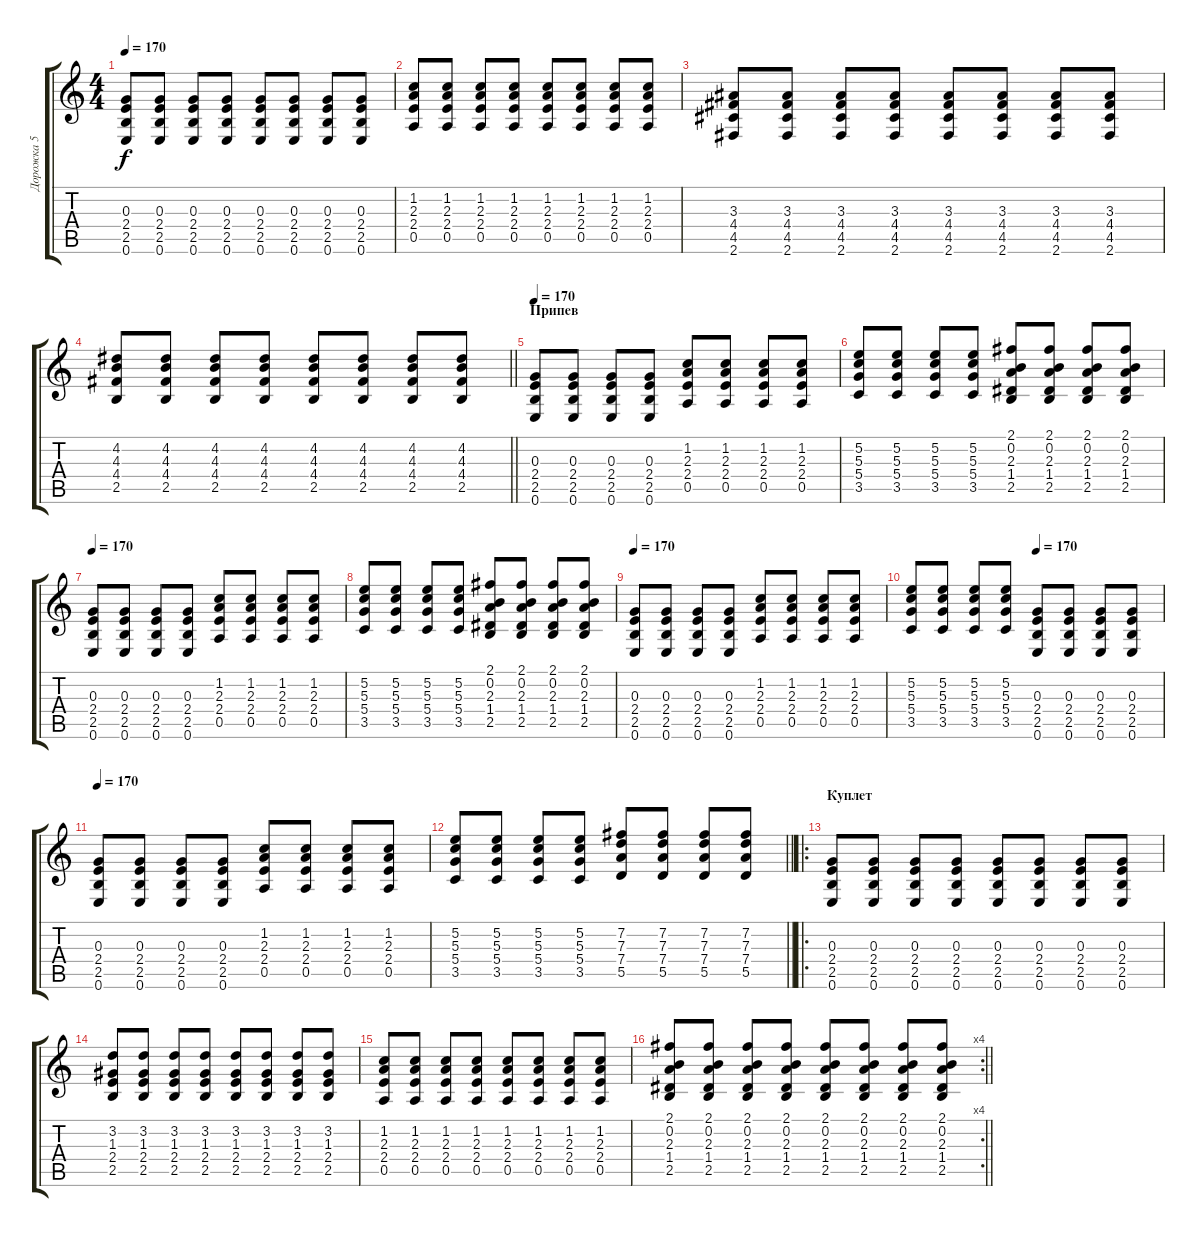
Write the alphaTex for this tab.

\track ("Дорожка 5" "Дорожка 5") {instrument distortionguitar}
\staff {score tabs}
\tuning (E4 B3 G3 D3 A2 E2) {hide}
\ts (4 4)
\tempo 170
\clef g2
\ks c
(0.3 2.4 2.5 0.6).8{dy f} (0.3 2.4 2.5 0.6).8 (0.3 2.4 2.5 0.6).8 (0.3 2.4 2.5 0.6).8 (0.3 2.4 2.5 0.6).8 (0.3 2.4 2.5 0.6).8 (0.3 2.4 2.5 0.6).8 (0.3 2.4 2.5 0.6).8 |
(1.2 2.3 2.4 0.5).8 (1.2 2.3 2.4 0.5).8 (1.2 2.3 2.4 0.5).8 (1.2 2.3 2.4 0.5).8 (1.2 2.3 2.4 0.5).8 (1.2 2.3 2.4 0.5).8 (1.2 2.3 2.4 0.5).8 (1.2 2.3 2.4 0.5).8 |
(3.3 4.4 4.5 2.6).8 (3.3 4.4 4.5 2.6).8 (3.3 4.4 4.5 2.6).8 (3.3 4.4 4.5 2.6).8 (3.3 4.4 4.5 2.6).8 (3.3 4.4 4.5 2.6).8 (3.3 4.4 4.5 2.6).8 (3.3 4.4 4.5 2.6).8 |
\barLineRight lightlight
(4.2 4.3 4.4 2.5).8 (4.2 4.3 4.4 2.5).8 (4.2 4.3 4.4 2.5).8 (4.2 4.3 4.4 2.5).8 (4.2 4.3 4.4 2.5).8 (4.2 4.3 4.4 2.5).8 (4.2 4.3 4.4 2.5).8 (4.2 4.3 4.4 2.5).8 |
\section ("" "Припев")
\tempo 170
(0.3 2.4 2.5 0.6).8 (0.3 2.4 2.5 0.6).8 (0.3 2.4 2.5 0.6).8 (0.3 2.4 2.5 0.6).8 (1.2 2.3 2.4 0.5).8 (1.2 2.3 2.4 0.5).8 (1.2 2.3 2.4 0.5).8 (1.2 2.3 2.4 0.5).8 |
(5.2 5.3 5.4 3.5).8 (5.2 5.3 5.4 3.5).8 (5.2 5.3 5.4 3.5).8 (5.2 5.3 5.4 3.5).8 (2.1 0.2 2.3 1.4 2.5).8 (2.1 0.2 2.3 1.4 2.5).8 (2.1 0.2 2.3 1.4 2.5).8 (2.1 0.2 2.3 1.4 2.5).8 |
\tempo 170
(0.3 2.4 2.5 0.6).8 (0.3 2.4 2.5 0.6).8 (0.3 2.4 2.5 0.6).8 (0.3 2.4 2.5 0.6).8 (1.2 2.3 2.4 0.5).8 (1.2 2.3 2.4 0.5).8 (1.2 2.3 2.4 0.5).8 (1.2 2.3 2.4 0.5).8 |
(5.2 5.3 5.4 3.5).8 (5.2 5.3 5.4 3.5).8 (5.2 5.3 5.4 3.5).8 (5.2 5.3 5.4 3.5).8 (2.1 0.2 2.3 1.4 2.5).8 (2.1 0.2 2.3 1.4 2.5).8 (2.1 0.2 2.3 1.4 2.5).8 (2.1 0.2 2.3 1.4 2.5).8 |
\tempo 170
(0.3 2.4 2.5 0.6).8 (0.3 2.4 2.5 0.6).8 (0.3 2.4 2.5 0.6).8 (0.3 2.4 2.5 0.6).8 (1.2 2.3 2.4 0.5).8 (1.2 2.3 2.4 0.5).8 (1.2 2.3 2.4 0.5).8 (1.2 2.3 2.4 0.5).8 |
\tempo (170 0.5)
(5.2 5.3 5.4 3.5).8 (5.2 5.3 5.4 3.5).8 (5.2 5.3 5.4 3.5).8 (5.2 5.3 5.4 3.5).8 (0.3 2.4 2.5 0.6).8 (0.3 2.4 2.5 0.6).8 (0.3 2.4 2.5 0.6).8 (0.3 2.4 2.5 0.6).8 |
\tempo 170
(0.3 2.4 2.5 0.6).8 (0.3 2.4 2.5 0.6).8 (0.3 2.4 2.5 0.6).8 (0.3 2.4 2.5 0.6).8 (1.2 2.3 2.4 0.5).8 (1.2 2.3 2.4 0.5).8 (1.2 2.3 2.4 0.5).8 (1.2 2.3 2.4 0.5).8 |
\barLineRight lightlight
(5.2 5.3 5.4 3.5).8 (5.2 5.3 5.4 3.5).8 (5.2 5.3 5.4 3.5).8 (5.2 5.3 5.4 3.5).8 (7.2 7.3 7.4 5.5).8 (7.2 7.3 7.4 5.5).8 (7.2 7.3 7.4 5.5).8 (7.2 7.3 7.4 5.5).8 |
\ro
\section ("" "Куплет")
(0.3 2.4 2.5 0.6).8 (0.3 2.4 2.5 0.6).8 (0.3 2.4 2.5 0.6).8 (0.3 2.4 2.5 0.6).8 (0.3 2.4 2.5 0.6).8 (0.3 2.4 2.5 0.6).8 (0.3 2.4 2.5 0.6).8 (0.3 2.4 2.5 0.6).8 |
(3.2 1.3 2.4 2.5).8 (3.2 1.3 2.4 2.5).8 (3.2 1.3 2.4 2.5).8 (3.2 1.3 2.4 2.5).8 (3.2 1.3 2.4 2.5).8 (3.2 1.3 2.4 2.5).8 (3.2 1.3 2.4 2.5).8 (3.2 1.3 2.4 2.5).8 |
(1.2 2.3 2.4 0.5).8 (1.2 2.3 2.4 0.5).8 (1.2 2.3 2.4 0.5).8 (1.2 2.3 2.4 0.5).8 (1.2 2.3 2.4 0.5).8 (1.2 2.3 2.4 0.5).8 (1.2 2.3 2.4 0.5).8 (1.2 2.3 2.4 0.5).8 |
\rc 4
\barLineRight lightlight
(2.1 0.2 2.3 1.4 2.5).8 (2.1 0.2 2.3 1.4 2.5).8 (2.1 0.2 2.3 1.4 2.5).8 (2.1 0.2 2.3 1.4 2.5).8 (2.1 0.2 2.3 1.4 2.5).8 (2.1 0.2 2.3 1.4 2.5).8 (2.1 0.2 2.3 1.4 2.5).8 (2.1 0.2 2.3 1.4 2.5).8
